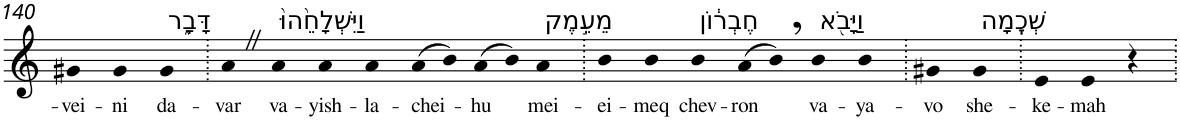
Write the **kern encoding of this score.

**kern	**text
*part1	*part1
*staff1	*staff1
*I"Piano	*
*I'Pno	*
!!LO:PB:g=z
*clefG2	*
*k[]	*
=140	=140
!	!LO:LY:b
4g#X	-vei-
!	!LO:LY:b
4g#	-ni
!LO:TX:a:t=דָּבָ֑ר	!
!	!LO:LY:b
4g#	da-
=141.	=141.
!	!LO:LY:b
4aZ	-var
!LO:TX:a:t=וַיִּשְׁלָחֵ֙הוּ֙	!
!	!LO:LY:b
4a	va-
!	!LO:LY:b
4a	-yish-
!	!LO:LY:b
4a	-la-
!	!LO:LY:b
(>8a	-chei-
8b)	.
!	!LO:LY:b
(>8a	-hu
8b)	.
!LO:TX:a:t=מֵעֵ֣מֶק	!
!	!LO:LY:b
4a	mei-
=142.	=142.
!	!LO:LY:b
4b	-ei-
!	!LO:LY:b
4b	-meq
!LO:TX:a:t=חֶבְר֔וֹן	!
!	!LO:LY:b
4b	chev-
!	!LO:LY:b
(>8a	-ron
8b,)	.
!LO:TX:a:t=וַיָּבֹ֖א	!
!	!LO:LY:b
4b	va-
!	!LO:LY:b
4b	-ya-
=143.	=143.
!	!LO:LY:b
4g#X	-vo
!LO:TX:a:t=שְׁכֶֽמָה	!
!	!LO:LY:b
4g#	she-
=144.	=144.
!	!LO:LY:b
4e	-ke-
!	!LO:LY:b
4e	-mah
4r	.
=.	=.
*-	*-
